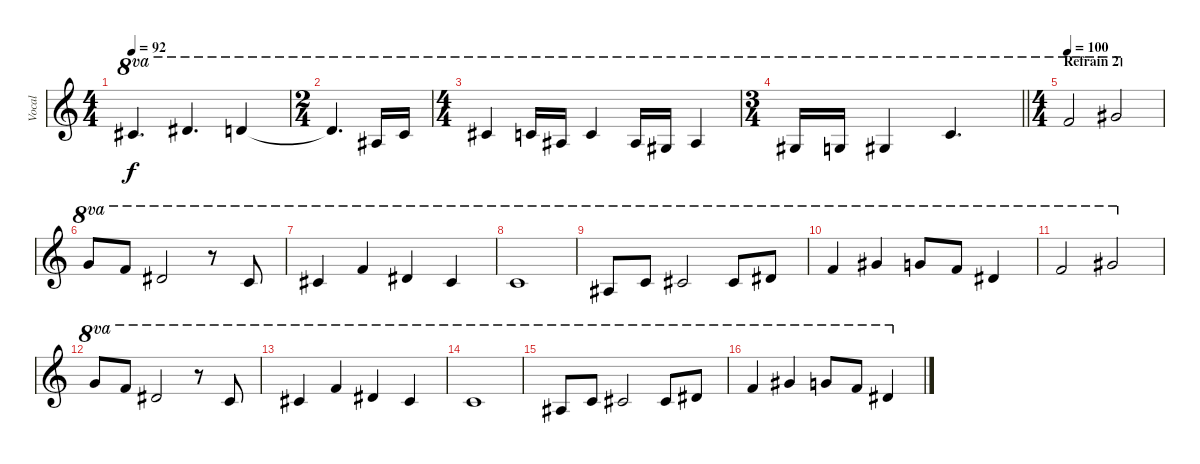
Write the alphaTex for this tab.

\track ("Vocal" "Vocal") {instrument orchestralharp}
\staff {score}
\tuning (E4 B3 G3 D3 A2 E2) {hide}
\ts (4 4)
\tempo 92
\clef g2
\ks c
9.1.4{d ot 8va dy f} 11.1.4{d ot 8va} 10.1.4{ot 8va} |
\ts (2 4)
10.1{t}.4{d ot 8va} 6.1.16{ot 8va} 8.1.16{ot 8va} |
\ts (4 4)
9.1.4{ot 8va} 8.1.16{ot 8va} 6.1.16{ot 8va} 8.1.4{ot 8va} 6.1.16{ot 8va} 4.1.16{ot 8va} 6.1.4{ot 8va} |
\ts (3 4)
\barLineRight lightlight
9.2.16{ot 8va} 8.2.16{ot 8va} 4.1.4{ot 8va} 8.1.4{d ot 8va} |
\ts (4 4)
\section ("" "Refrain 2")
\tempo 100
13.1.2{ot 8va} 16.1.2{ot 8va} |
15.1.8{ot 8va} 13.1.8{ot 8va} 11.1.2{ot 8va} r.8{ot 8va} 8.1.8{ot 8va} |
9.1.4{ot 8va} 13.1.4{ot 8va} 11.1.4{ot 8va} 14.2.4{ot 8va} |
8.1.1{ot 8va} |
6.1.8{ot 8va} 8.1.8{ot 8va} 9.1.2{ot 8va} 9.1.8{ot 8va} 11.1.8{ot 8va} |
13.1.4{ot 8va} 16.1.4{ot 8va} 15.1.8{ot 8va} 13.1.8{ot 8va} 11.1.4{ot 8va} |
13.1.2{ot 8va} 16.1.2{ot 8va} |
15.1.8{ot 8va} 13.1.8{ot 8va} 11.1.2{ot 8va} r.8{ot 8va} 8.1.8{ot 8va} |
9.1.4{ot 8va} 13.1.4{ot 8va} 11.1.4{ot 8va} 14.2.4{ot 8va} |
8.1.1{ot 8va} |
6.1.8{ot 8va} 8.1.8{ot 8va} 9.1.2{ot 8va} 9.1.8{ot 8va} 11.1.8{ot 8va} |
13.1.4{ot 8va} 16.1.4{ot 8va} 15.1.8{ot 8va} 13.1.8{ot 8va} 11.1.4{ot 8va}
